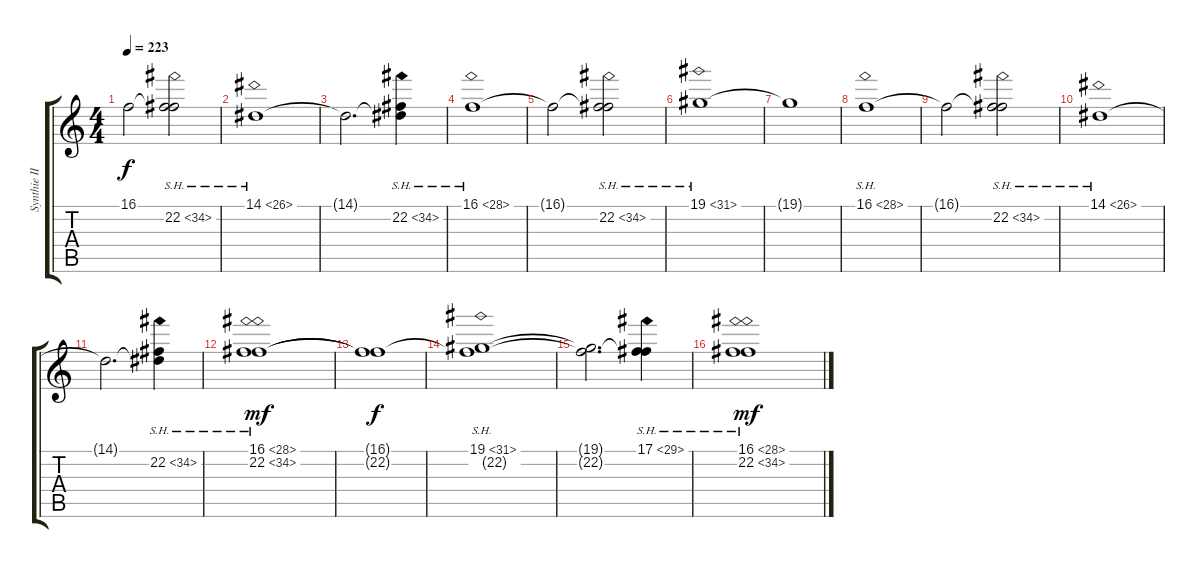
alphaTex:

\track ("Synthie II" "Synthie II") {instrument stringensemble1}
\staff {score tabs}
\tuning (Db4 Ab3 E3 B2 Gb2 B1) {hide}
\ts (4 4)
\tempo 223
\clef g2
\ks c
16.1{t}.2{dy f} (16.1{t} 22.2{sh 12}).2 |
14.1{sh 12}.1 |
14.1{t}.2{d} (14.1{t} 22.2{sh 12}).4 |
16.1{sh 12}.1{volume 14} |
16.1{t}.2 (16.1{t} 22.2{sh 12}).2 |
19.1{sh 12}.1 |
19.1{t}.1 |
16.1{sh 12}.1 |
16.1{t}.2 (16.1{t} 22.2{sh 12}).2 |
14.1{sh 12}.1 |
14.1{t}.2{d} (14.1{t} 22.2{sh 12}).4 |
(16.1{sh 12} 22.2{sh 12}).1{dy mf volume 16} |
(16.1{t} 22.2{t}).1{dy f} |
(19.1{sh 12} 22.2{t}).1 |
(19.1{t} 22.2{t}).2{d} (17.1{sh 12} 22.2{t}).4 |
(16.1{sh 12} 22.2{sh 12}).1{dy mf}
